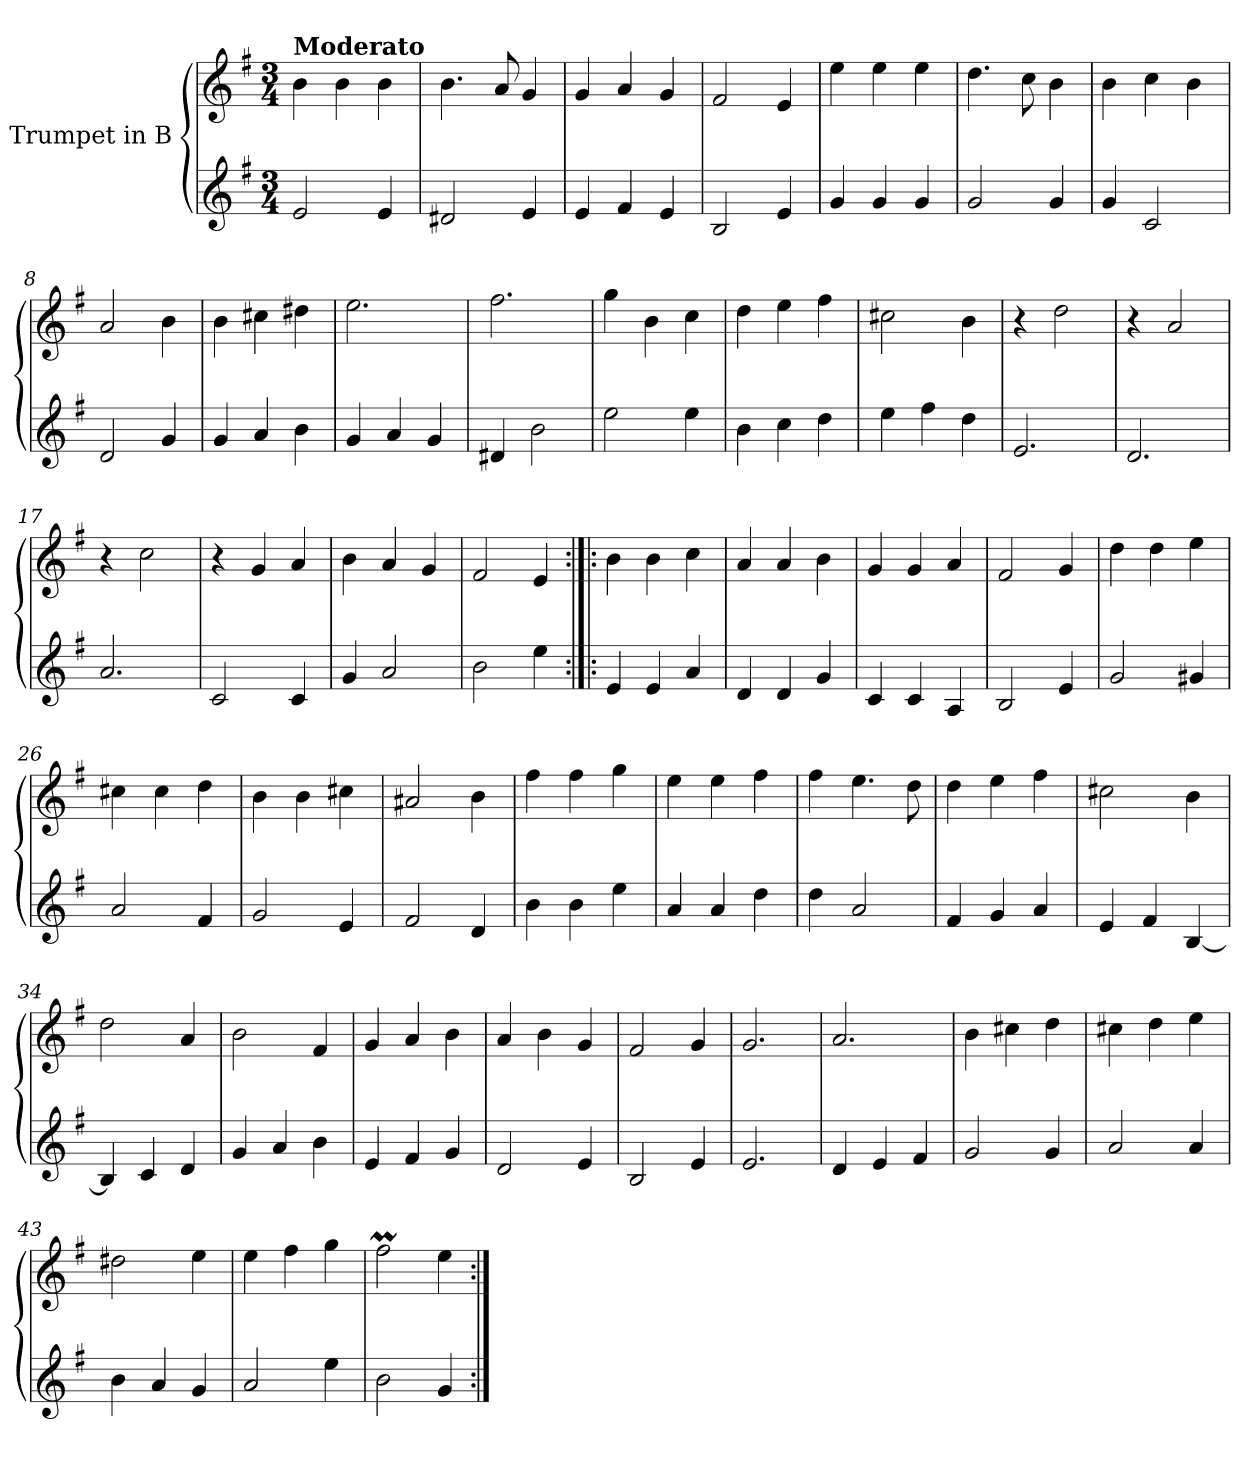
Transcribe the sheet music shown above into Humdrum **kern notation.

**kern	**kern
*part2	*part1
*staff2	*staff1
*I"Trumpet in Bb 2	*I"Trumpet in Bb 1
*clefG2	*clefG2
*ITrd1c2	*ITrd1c2
*k[b-]	*k[b-]
*F:	*F:
*M3/4	*M3/4
*MM90	*MM90
=1	=1
!	!LO:TX:a:B:t=Moderato
2d/	4a\
.	4a\
4d/	4a\
=2	=2
2c#X/	4.a\
.	8g/
4d/	4f/
=3	=3
4d/	4f/
4e/	4g/
4d/	4f/
=4	=4
2A/	2e/
4d/	4d/
=5	=5
4f/	4dd\
4f/	4dd\
4f/	4dd\
=6	=6
2f/	4.cc\
.	8b-\
4f/	4a\
!!LO:LB:g=z
=7	=7
4f/	4a\
2B-/	4b-\
.	4a\
=8	=8
2c/	2g/
4f/	4a\
=9	=9
4f/	4a\
4g/	4bn\
4a\	4cc#X\
=10	=10
4f/	2.dd\
4g/	.
4f/	.
=11	=11
4c#X/	2.ee\
2a\	.
=12	=12
2dd\	4ff\
.	4a\
4dd\	4b-\
=13	=13
4a\	4cc\
4b-\	4dd\
4cc\	4ee\
!!LO:LB:g=z
=14	=14
4dd\	2bn\
4ee\	.
4cc\	4a\
=15	=15
2.d/	4r
.	2cc\
=16	=16
2.c/	4r
.	2g/
=17	=17
2.g/	4r
.	2b-\
=18	=18
2B-/	4r
.	4f/
4B-/	4g/
=19	=19
4f/	4a\
2g/	4g/
.	4f/
=20	=20
2a\	2e/
4dd\	4d/
!!LO:LB:g=z
=21:|!|:	=21:|!|:
4d/	4a\
4d/	4a\
4g/	4b-\
=22	=22
4c/	4g/
4c/	4g/
4f/	4a\
=23	=23
4B-/	4f/
4B-/	4f/
4G/	4g/
=24	=24
2A/	2e/
4d/	4f/
=25	=25
2f/	4cc\
.	4cc\
4f#X/	4dd\
=26	=26
2g/	4bn\
.	4b\
4e/	4cc\
=27	=27
2f/	4a\
.	4a\
4d/	4bn\
!!LO:PB:g=z
=28	=28
2e/	2g#X/
4c/	4a\
=29	=29
4a\	4ee\
4a\	4ee\
4dd\	4ff\
=30	=30
4g/	4dd\
4g/	4dd\
4cc\	4ee\
=31	=31
4cc\	4ee\
2g/	4.dd\
.	8cc\
=32	=32
4e/	4cc\
4f/	4dd\
4g/	4ee\
=33	=33
4d/	2bn\
4e/	.
[4A/	4a\
=34	=34
4A/]	2cc\
4B-/	.
4c/	4g/
!!LO:LB:g=z
=35	=35
4f/	2a\
4g/	.
4a\	4e/
=36	=36
4d/	4f/
4e/	4g/
4f/	4a\
=37	=37
2c/	4g/
.	4a\
4d/	4f/
=38	=38
2A/	2e/
4d/	4f/
=39	=39
2.d/	2.f/
=40	=40
4c/	2.g/
4d/	.
4e/	.
!!LO:LB:g=z
=41	=41
2f/	4a\
.	4bn\
4f/	4cc\
=42	=42
2g/	4bn\
.	4cc\
4g/	4dd\
=43	=43
4a\	2cc#X\
4g/	.
4f/	4dd\
=44	=44
2g/	4dd\
.	4ee\
4dd\	4ff\
=45	=45
2a\	2eem\
4f/	4dd\
=:|!	=:|!
*-	*-
